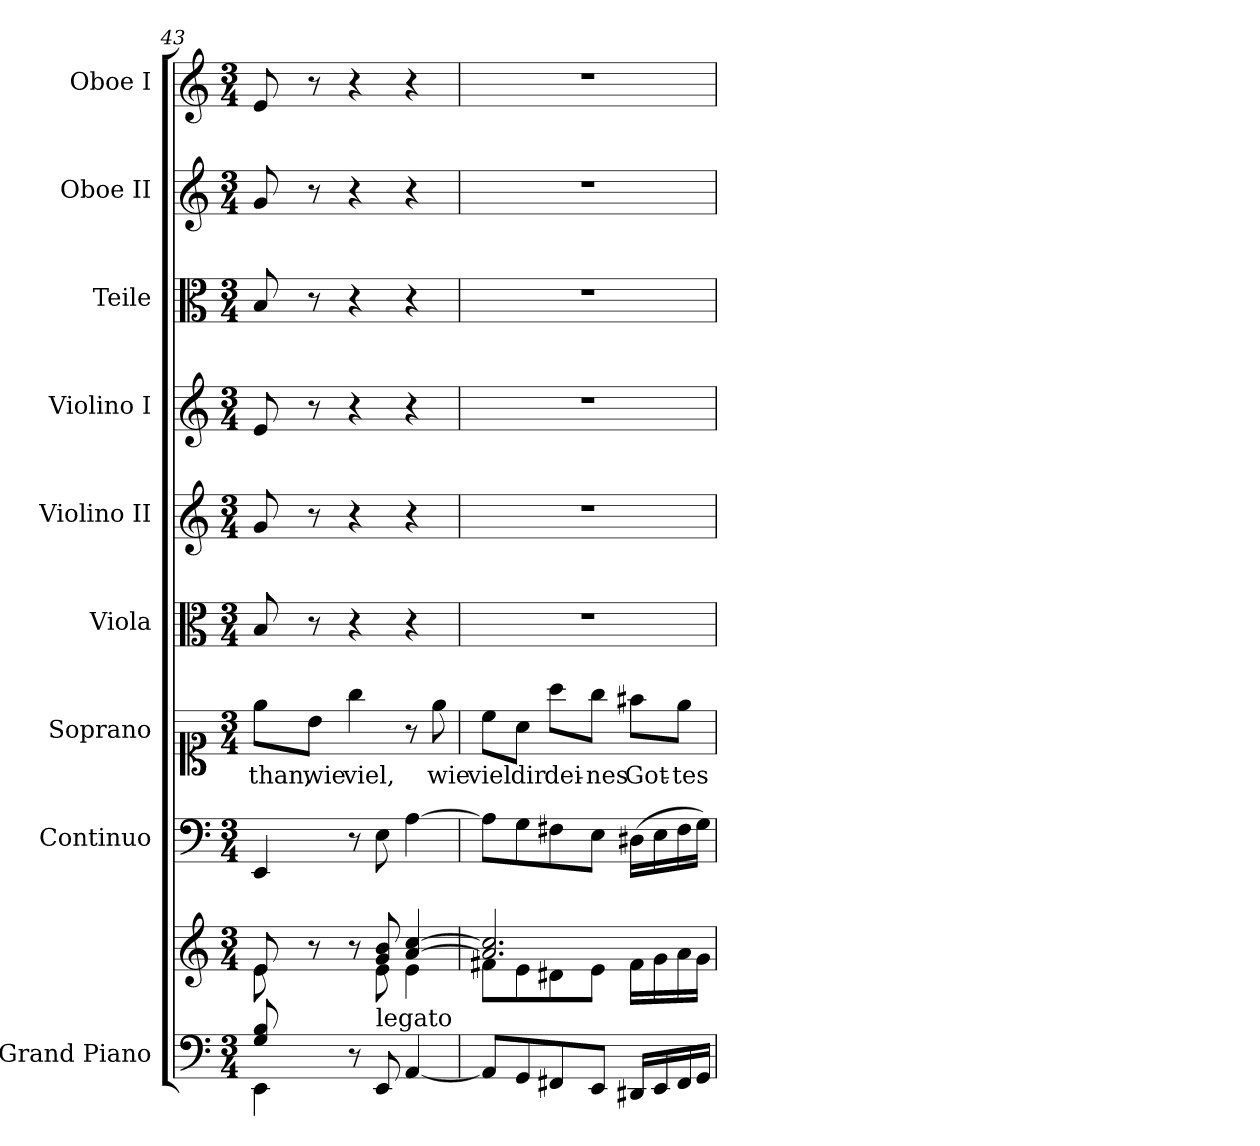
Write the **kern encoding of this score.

**kern	**kern	**kern	**kern	**text	**kern	**kern	**kern	**kern	**kern	**kern
*part9	*part9	*part8	*part7	*part7	*part6	*part5	*part4	*part3	*part2	*part1
*staff10	*staff9	*staff8	*staff7	*staff7	*staff6	*staff5	*staff4	*staff3	*staff2	*staff1
*I"Grand Piano	*	*I"Continuo	*I"Soprano	*	*I"Viola	*I"Violino II	*I"Violino I	*I"Teile	*I"Oboe II	*I"Oboe I
*I'Pno	*	*	*	*	*	*	*	*	*I'Ob	*I'Ob
*clefF4	*clefG2	*clefF4	*clefC1	*	*clefC3	*clefG2	*clefG2	*clefC3	*clefG2	*clefG2
*k[]	*k[]	*k[]	*k[]	*	*k[]	*k[]	*k[]	*k[]	*k[]	*k[]
*M3/4	*M3/4	*M3/4	*M3/4	*	*M3/4	*M3/4	*M3/4	*M3/4	*M3/4	*M3/4
=43	=43	=43	=43	=43	=43	=43	=43	=43	=43	=43
*^	*^	*	*	*	*	*	*	*	*	*
!	!	!	!	!	!	!LO:LY:b	!	!	!	!	!	!
8G/ 8B/	4EE\	8e/	8e\	4EE/	8ee\L	-than,	8B/	8g/	8e/	8B/	8g/	8e/
!	!	!	!	!	!	!LO:LY:b	!	!	!	!	!	!
8ryy	.	8r	8ryy	.	8b\J	wie	8r	8r	8r	8r	8r	8r
!	!	!	!	!	!	!LO:LY:b	!	!	!	!	!	!
8r	8ryy	8r	8ryy	8r	4gg\	viel,	4r	4r	4r	4r	4r	4r
!LO:TX:a:t=legato	!	!	!	!	!	!	!	!	!	!	!	!
8EE/	8ryy	8g/ 8b/	8e\	8E\	.	.	.	.	.	.	.	.
[<4AA/	4ryy	[4a/ [4cc/	4e\	[4A\	8r	.	4r	4r	4r	4r	4r	4r
!	!	!	!	!	!	!LO:LY:b	!	!	!	!	!	!
.	.	.	.	.	8ee\	wie	.	.	.	.	.	.
*v	*v	*	*	*	*	*	*	*	*	*	*	*
=44	=44	=44	=44	=44	=44	=44	=44	=44	=44	=44	=44
!	!	!	!	!	!LO:LY:b	!	!	!	!	!	!
8AA/L]	2.a/] 2.cc/]	8f#X\L	8A\L]	8cc\L	viel	2.r	2.r	2.r	2.r	2.r	2.r
!	!	!	!	!	!LO:LY:b	!	!	!	!	!	!
8GG/	.	8e\	8G\	8a\J	dir	.	.	.	.	.	.
!	!	!	!	!	!LO:LY:b	!	!	!	!	!	!
8FF#X/	.	8d#X\	8F#X\	8aa\L	dei-	.	.	.	.	.	.
!	!	!	!	!	!LO:LY:b	!	!	!	!	!	!
8EE/J	.	8e\J	8E\J	8gg\J	-nes	.	.	.	.	.	.
!	!	!	!	!	!LO:LY:b	!	!	!	!	!	!
16DD#X/LL	.	16f#\LL	(>16D#X\LL	8ff#X\L	Got-	.	.	.	.	.	.
16EE/	.	16g\	16E\	.	.	.	.	.	.	.	.
!	!	!	!	!	!LO:LY:b	!	!	!	!	!	!
16FF#/	.	16a\	16F#\	8ee\J	-tes	.	.	.	.	.	.
16GG/JJ	.	16g\JJ	16G\JJ)	.	.	.	.	.	.	.	.
*	*v	*v	*	*	*	*	*	*	*	*	*
=	=	=	=	=	=	=	=	=	=	=
*-	*-	*-	*-	*-	*-	*-	*-	*-	*-	*-
